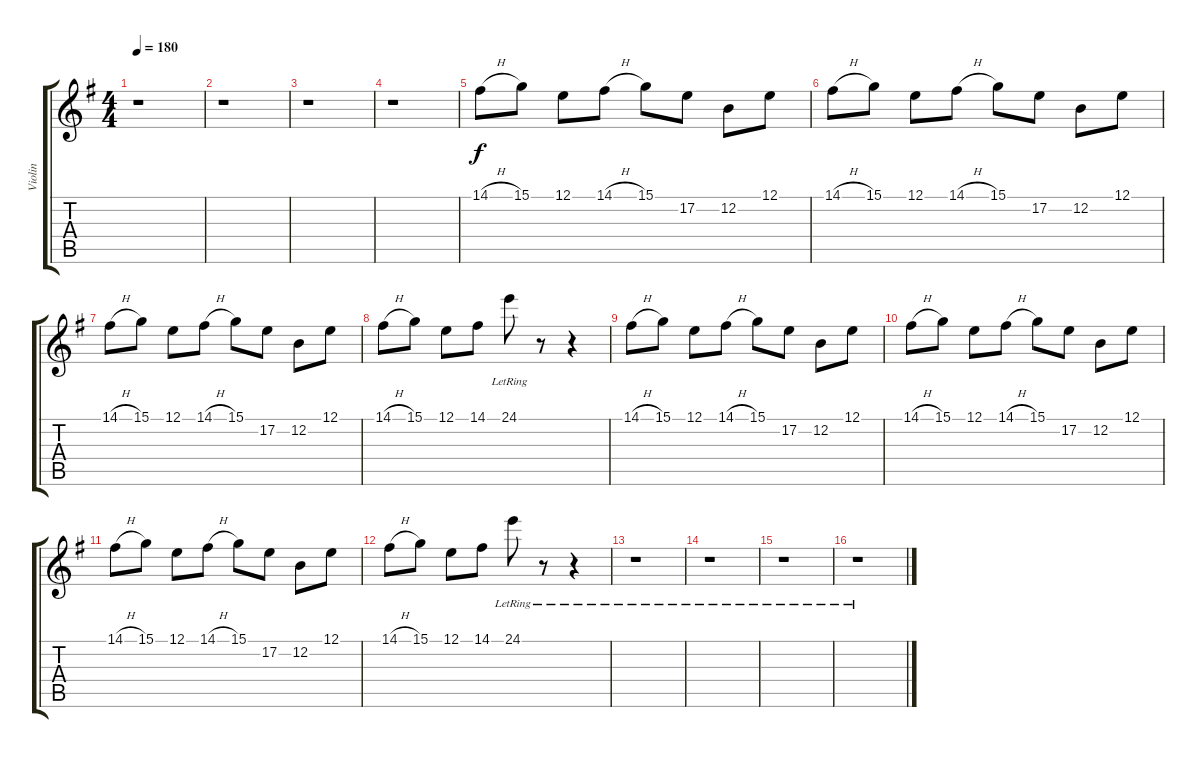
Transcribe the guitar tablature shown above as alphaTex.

\track ("Violin" "Violin") {instrument violin}
\staff {score tabs}
\tuning (E4 B3 G3 D3 A2 E2) {hide}
\ts (4 4)
\tempo 180
\clef g2
\ks g
r.1{dy f instrument violin} |
r.1 |
r.1 |
r.1 |
14.1{h}.8 15.1.8 12.1.8 14.1{h}.8 15.1.8 17.2.8 12.2.8 12.1.8 |
14.1{h}.8 15.1.8 12.1.8 14.1{h}.8 15.1.8 17.2.8 12.2.8 12.1.8 |
14.1{h}.8 15.1.8 12.1.8 14.1{h}.8 15.1.8 17.2.8 12.2.8 12.1.8 |
14.1{h}.8 15.1.8 12.1.8 14.1.8 24.1{lr}.8 r.8 r.4 |
14.1{h}.8 15.1.8 12.1.8 14.1{h}.8 15.1.8 17.2.8 12.2.8 12.1.8 |
14.1{h}.8 15.1.8 12.1.8 14.1{h}.8 15.1.8 17.2.8 12.2.8 12.1.8 |
14.1{h}.8 15.1.8 12.1.8 14.1{h}.8 15.1.8 17.2.8 12.2.8 12.1.8 |
14.1{h}.8 15.1.8 12.1.8 14.1.8 24.1{lr}.8 r.8 r.4 |
r.1 |
r.1 |
r.1 |
r.1
